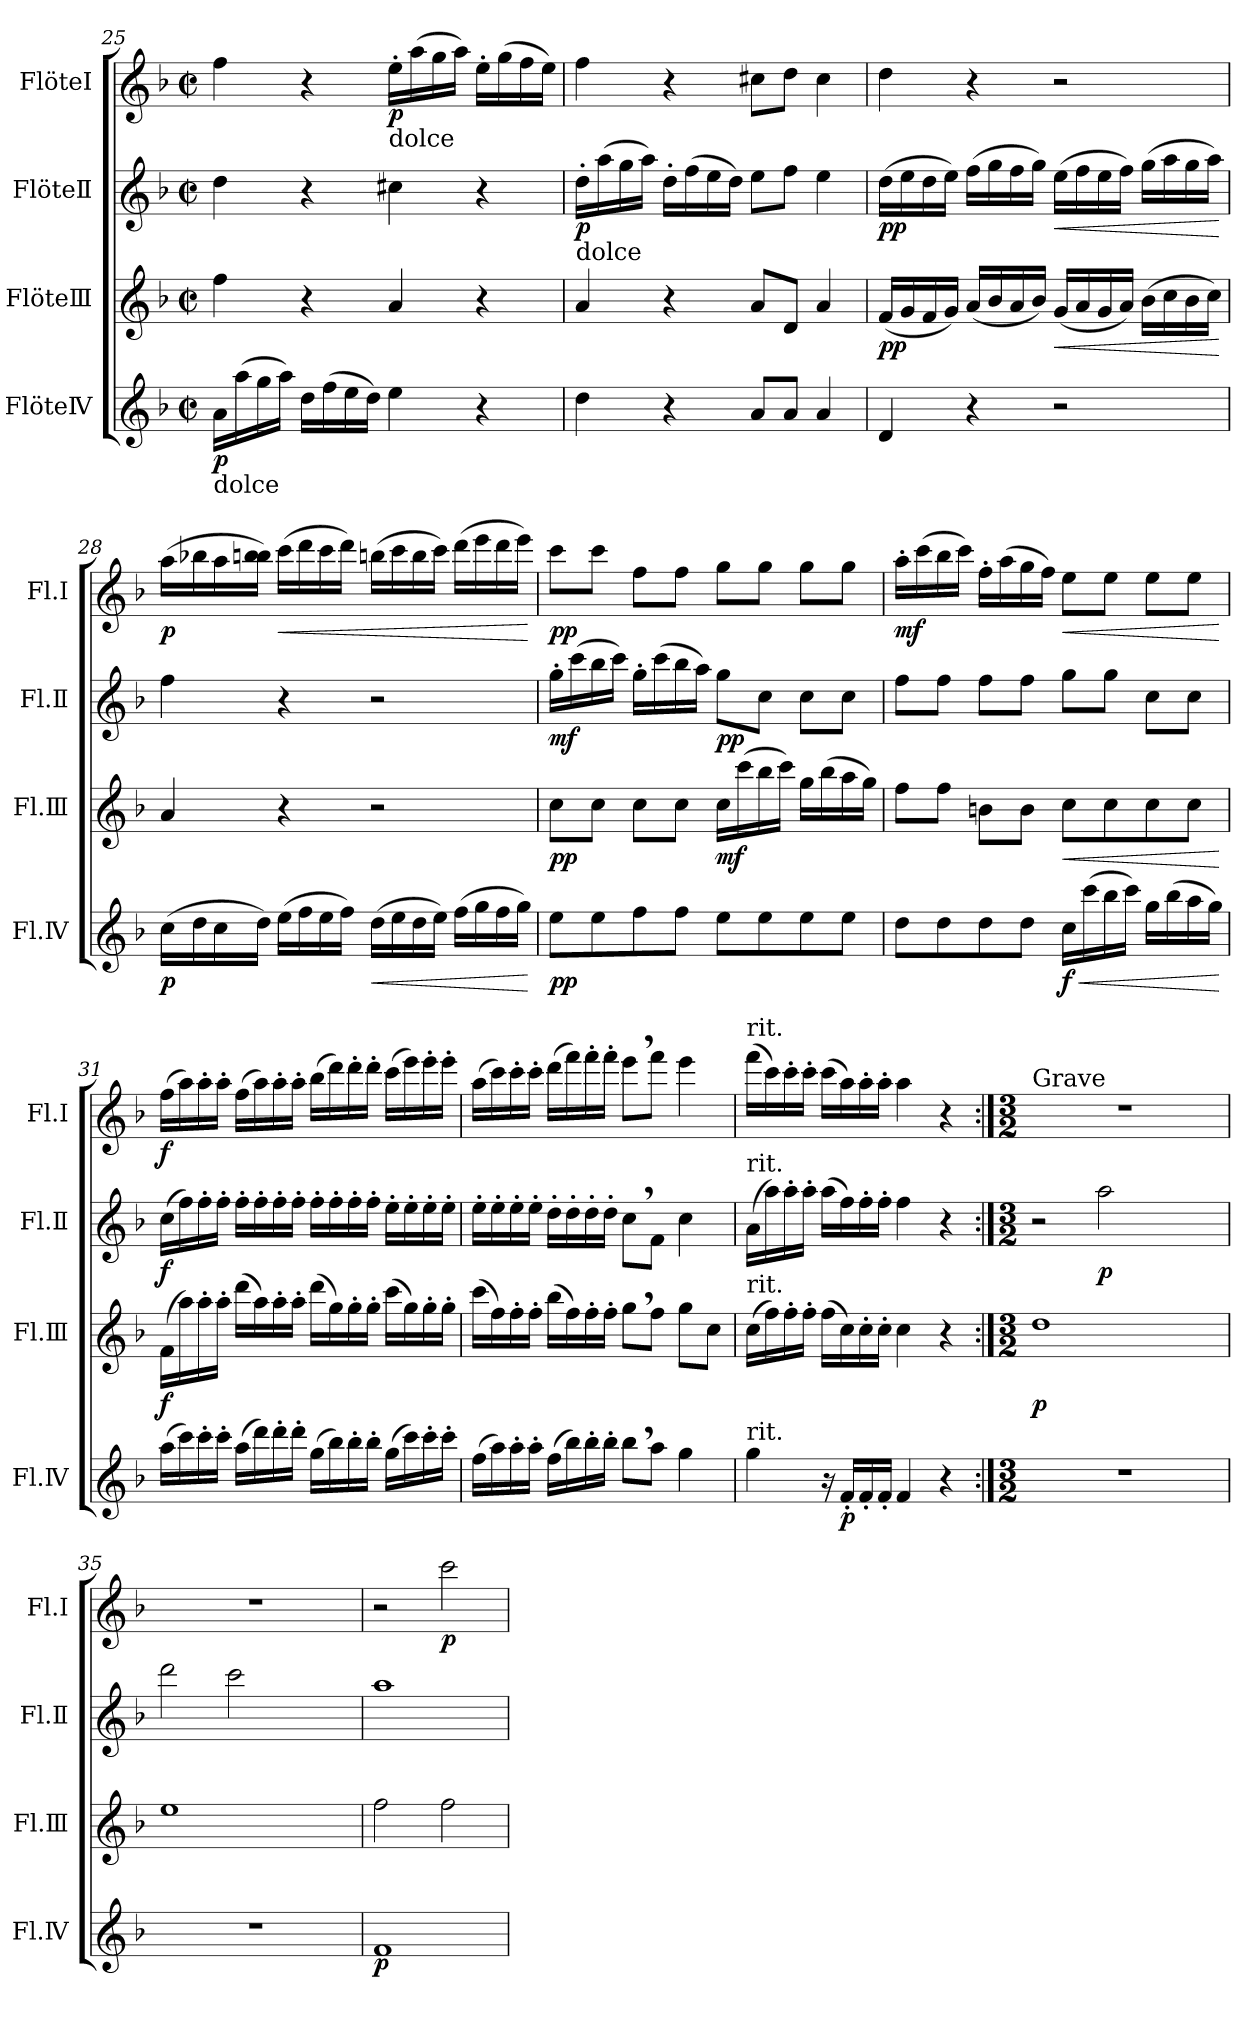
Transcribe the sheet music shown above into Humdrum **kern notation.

**kern	**dynam	**kern	**dynam	**kern	**dynam	**kern	**dynam
*part4	*part4	*part3	*part3	*part2	*part2	*part1	*part1
*staff4	*staff4	*staff3	*staff3	*staff2	*staff2	*staff1	*staff1
*I"FlöteⅣ	*	*I"FlöteⅢ	*	*I"FlöteⅡ	*	*I"FlöteⅠ	*
*I'Fl.Ⅳ	*	*I'Fl.Ⅲ	*	*I'Fl.Ⅱ	*	*I'Fl.Ⅰ	*
*clefG2	*	*clefG2	*	*clefG2	*	*clefG2	*
*k[b-]	*	*k[b-]	*	*k[b-]	*	*k[b-]	*
*F:	*	*F:	*	*F:	*	*F:	*
*M2/2	*	*M2/2	*	*M2/2	*	*M2/2	*
*met(c|)	*	*met(c|)	*	*met(c|)	*	*met(c|)	*
=25	=25	=25	=25	=25	=25	=25	=25
!LO:TX:b:t=dolce	!	!	!	!	!	!	!
!	!LO:DY:b	!	!	!	!	!	!
16a\LL	p	4ff\	.	4dd\	.	4ff\	.
(16aa\	.	.	.	.	.	.	.
16gg\	.	.	.	.	.	.	.
16aa\JJ)	.	.	.	.	.	.	.
16dd\LL	.	4r	.	4r	.	4r	.
(16ff\	.	.	.	.	.	.	.
16ee\	.	.	.	.	.	.	.
16dd\JJ)	.	.	.	.	.	.	.
!	!	!	!	!	!	!LO:TX:b:t=dolce	!
!	!	!	!	!	!	!	!LO:DY:b
4ee\	.	4a/	.	4cc#X\	.	16ee'\LL	p
.	.	.	.	.	.	(16aa\	.
.	.	.	.	.	.	16gg\	.
.	.	.	.	.	.	16aa\JJ)	.
4r	.	4r	.	4r	.	16ee'\LL	.
.	.	.	.	.	.	(16gg\	.
.	.	.	.	.	.	16ff\	.
.	.	.	.	.	.	16ee\JJ)	.
=26	=26	=26	=26	=26	=26	=26	=26
!	!	!	!	!LO:TX:b:t=dolce	!	!	!
!	!	!	!	!	!LO:DY:b	!	!
4dd\	.	4a/	.	16dd'\LL	p	4ff\	.
.	.	.	.	(16aa\	.	.	.
.	.	.	.	16gg\	.	.	.
.	.	.	.	16aa\JJ)	.	.	.
4r	.	4r	.	16dd'\LL	.	4r	.
.	.	.	.	(16ff\	.	.	.
.	.	.	.	16ee\	.	.	.
.	.	.	.	16dd\JJ)	.	.	.
8a/L	.	8a/L	.	8ee\L	.	8cc#X\L	.
8a/J	.	8d/J	.	8ff\J	.	8dd\J	.
4a/	.	4a/	.	4ee\	.	4cc#\	.
=27	=27	=27	=27	=27	=27	=27	=27
!	!	!	!LO:DY:b	!	!LO:DY:b	!	!
4d/	.	(16f/LL	pp	(16dd\LL	pp	4dd\	.
.	.	16g/	.	16ee\	.	.	.
.	.	16f/	.	16dd\	.	.	.
.	.	16g/JJ)	.	16ee\JJ)	.	.	.
4r	.	(16a/LL	.	(16ff\LL	.	4r	.
.	.	16b-/	.	16gg\	.	.	.
.	.	16a/	.	16ff\	.	.	.
.	.	16b-/JJ)	.	16gg\JJ)	.	.	.
!	!	!	!LO:HP:b	!	!LO:HP:b	!	!
2r	.	(16g/LL	<	(16ee\LL	<	2r	.
.	.	16a/	.	16ff\	.	.	.
.	.	16g/	.	16ee\	.	.	.
.	.	16a/JJ)	.	16ff\JJ)	.	.	.
.	.	(16b-\LL	.	(16gg\LL	.	.	.
.	.	16cc\	.	16aa\	.	.	.
.	.	16b-\	.	16gg\	.	.	.
.	.	16cc\JJ)	.	16aa\JJ)	.	.	.
.	.	.	[	.	[	.	.
!!LO:LB:g=z
=28	=28	=28	=28	=28	=28	=28	=28
!	!LO:DY:b	!	!	!	!	!	!LO:DY:b
(16cc\LL	p	4a/	.	4ff\	.	(16aa\LL	p
16dd\	.	.	.	.	.	16bb-X\	.
16cc\	.	.	.	.	.	16aa\	.
16dd\JJ)	.	.	.	.	.	16bb-\ 16bbn\JJ)	.
!	!	!	!	!	!	!	!LO:HP:b
(16ee\LL	.	4r	.	4r	.	(16ccc\LL	<
16ff\	.	.	.	.	.	16ddd\	.
16ee\	.	.	.	.	.	16ccc\	.
16ff\JJ)	.	.	.	.	.	16ddd\JJ)	.
!	!LO:HP:b	!	!	!	!	!	!
(16dd\LL	<	2r	.	2r	.	(16bbn\LL	.
16ee\	.	.	.	.	.	16ccc\	.
16dd\	.	.	.	.	.	16bb\	.
16ee\JJ)	.	.	.	.	.	16ccc\JJ)	.
(16ff\LL	.	.	.	.	.	(16ddd\LL	.
16gg\	.	.	.	.	.	16eee\	.
16ff\	.	.	.	.	.	16ddd\	.
16gg\JJ)	.	.	.	.	.	16eee\JJ)	.
.	[	.	.	.	.	.	[
=29	=29	=29	=29	=29	=29	=29	=29
!	!LO:DY:b	!	!LO:DY:b	!	!LO:DY:b	!	!LO:DY:b
8ee\L	pp	8cc\L	pp	16gg'\LL	mf	8ccc\L	pp
.	.	.	.	(16ccc\	.	.	.
8ee\	.	8cc\J	.	16bb-\	.	8ccc\J	.
.	.	.	.	16ccc\JJ)	.	.	.
8ff\	.	8cc\L	.	16gg'\LL	.	8ff\L	.
.	.	.	.	(16ccc\	.	.	.
8ff\J	.	8cc\J	.	16bb-\	.	8ff\J	.
.	.	.	.	16aa\JJ)	.	.	.
!	!	!	!LO:DY:b	!	!LO:DY:b	!	!
8ee\L	.	16cc\LL	mf	8gg\L	pp	8gg\L	.
.	.	(16ccc\	.	.	.	.	.
8ee\	.	16bb-\	.	8cc\J	.	8gg\J	.
.	.	16ccc\JJ)	.	.	.	.	.
8ee\	.	16gg\LL	.	8cc\L	.	8gg\L	.
.	.	(16bb-\	.	.	.	.	.
8ee\J	.	16aa\	.	8cc\J	.	8gg\J	.
.	.	16gg\JJ)	.	.	.	.	.
=30	=30	=30	=30	=30	=30	=30	=30
!	!	!	!	!	!	!	!LO:DY:b
8dd\L	.	8ff\L	.	8ff\L	.	16aa'\LL	mf
.	.	.	.	.	.	(16ccc\	.
8dd\	.	8ff\J	.	8ff\J	.	16bb-\	.
.	.	.	.	.	.	16ccc\JJ)	.
8dd\	.	8bn\L	.	8ff\L	.	16ff'\LL	.
.	.	.	.	.	.	(16aa\	.
8dd\J	.	8b\J	.	8ff\J	.	16gg\	.
.	.	.	.	.	.	16ff\JJ)	.
!	!LO:HP:b	!	!LO:HP:b	!	!	!	!LO:HP:b
!	!LO:DY:n=1:b	!	!	!	!	!	!
16cc\LL	< f	8cc\L	<	8gg\L	.	8ee\L	<
(16ccc\	.	.	.	.	.	.	.
16bb-\	.	8cc\	.	8gg\J	.	8ee\J	.
16ccc\JJ)	.	.	.	.	.	.	.
16gg\LL	.	8cc\	.	8cc\L	.	8ee\L	.
(16bb-\	.	.	.	.	.	.	.
16aa\	.	8cc\J	.	8cc\J	.	8ee\J	.
16gg\JJ)	.	.	.	.	.	.	.
.	[	.	[	.	.	.	[
!!LO:LB:g=z
=31	=31	=31	=31	=31	=31	=31	=31
!	!	!	!LO:DY:b	!	!LO:DY:b	!	!LO:DY:b
(16aa\LL	.	(16f\LL	f	(16cc\LL	f	(16ff\LL	f
16ccc\)	.	16aa\)	.	16ff\)	.	16aa\)	.
16ccc'\	.	16aa'\	.	16ff'\	.	16aa'\	.
16ccc'\JJ	.	16aa'\JJ	.	16ff'\JJ	.	16aa'\JJ	.
(16aa\LL	.	(16ddd\LL	.	16ff'\LL	.	(16ff\LL	.
16ddd\)	.	16aa\)	.	16ff'\	.	16aa\)	.
16ddd'\	.	16aa'\	.	16ff'\	.	16aa'\	.
16ddd'\JJ	.	16aa'\JJ	.	16ff'\JJ	.	16aa'\JJ	.
(16gg\LL	.	(16ddd\LL	.	16ff'\LL	.	(16bb-\LL	.
16bb-\)	.	16gg\)	.	16ff'\	.	16ddd\)	.
16bb-'\	.	16gg'\	.	16ff'\	.	16ddd'\	.
16bb-'\JJ	.	16gg'\JJ	.	16ff'\JJ	.	16ddd'\JJ	.
(16gg\LL	.	(16ccc\LL	.	16ee'\LL	.	(16ccc\LL	.
16ccc\)	.	16gg\)	.	16ee'\	.	16eee\)	.
16ccc'\	.	16gg'\	.	16ee'\	.	16eee'\	.
16ccc'\JJ	.	16gg'\JJ	.	16ee'\JJ	.	16eee'\JJ	.
=32	=32	=32	=32	=32	=32	=32	=32
(16ff\LL	.	(16ccc\LL	.	16ee'\LL	.	(16aa\LL	.
16aa\)	.	16ff\)	.	16ee'\	.	16ccc\)	.
16aa'\	.	16ff'\	.	16ee'\	.	16ccc'\	.
16aa'\JJ	.	16ff'\JJ	.	16ee'\JJ	.	16ccc'\JJ	.
(16ff\LL	.	(16bb-\LL	.	16dd'\LL	.	(16ddd\LL	.
16bb-\)	.	16ff\)	.	16dd'\	.	16fff\)	.
16bb-'\	.	16ff'\	.	16dd'\	.	16fff'\	.
16bb-'\JJ	.	16ff'\JJ	.	16dd'\JJ	.	16fff'\JJ	.
8bb-,\L	.	8gg,\L	.	8cc,\L	.	8eee,\L	.
8aa\J	.	8ff\J	.	8f\J	.	8fff\J	.
4gg\	.	8gg\L	.	4cc\	.	4eee\	.
.	.	8cc\J	.	.	.	.	.
=33	=33	=33	=33	=33	=33	=33	=33
!	!	!	!	!	!	!LO:TX:a:t=rit.	!
!	!	!	!	!LO:TX:a:t=rit.	!	!	!
!	!	!LO:TX:a:t=rit.	!	!	!	!	!
!LO:TX:a:t=rit.	!	!	!	!	!	!	!
4gg\	.	(16cc\LL	.	(16a\LL	.	(16fff\LL	.
.	.	16ff\)	.	16aa\)	.	16ccc\)	.
.	.	16ff'\	.	16aa'\	.	16ccc'\	.
.	.	16ff'\JJ	.	16aa'\JJ	.	16ccc'\JJ	.
16r	.	(16ff\LL	.	(16aa\LL	.	(16ccc\LL	.
!	!LO:DY:b	!	!	!	!	!	!
16f'/LL	p	16cc\)	.	16ff\)	.	16aa\)	.
16f'/	.	16cc'\	.	16ff'\	.	16aa'\	.
16f'/JJ	.	16cc'\JJ	.	16ff'\JJ	.	16aa'\JJ	.
4f/	.	4cc\	.	4ff\	.	4aa\	.
4r	.	4r	.	4r	.	4r	.
!!LO:PB:g=z
=34:|!	=34:|!	=34:|!	=34:|!	=34:|!	=34:|!	=34:|!	=34:|!
*M3/2	*	*M3/2	*	*M3/2	*	*M3/2	*
!	!	!	!	!	!	!LO:TX:a:t=Grave	!
!	!	!	!LO:DY:b	!	!	!	!
1.r	.	1dd	p	2r	.	1.r	.
!	!	!	!	!	!LO:DY:b	!	!
.	.	.	.	2aa\	p	.	.
.	.	2ryy	.	2ryy	.	.	.
=35	=35	=35	=35	=35	=35	=35	=35
1.r	.	1ee	.	2ddd\	.	1.r	.
.	.	.	.	2ccc\	.	.	.
.	.	2ryy	.	2ryy	.	.	.
=36	=36	=36	=36	=36	=36	=36	=36
!	!LO:DY:b	!	!	!	!	!	!
1f	p	2ff\	.	1aa	.	2r	.
!	!	!	!	!	!	!	!LO:DY:b
.	.	2ff\	.	.	.	2ccc\	p
=	=	=	=	=	=	=	=
*-	*-	*-	*-	*-	*-	*-	*-
